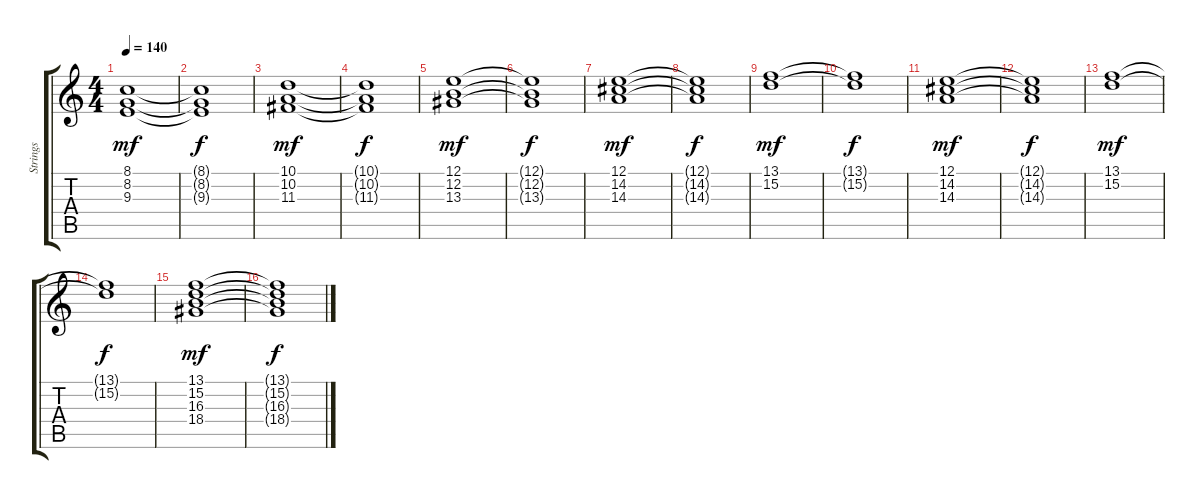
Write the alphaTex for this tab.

\track ("Strings" "Strings") {instrument stringensemble1}
\staff {score tabs}
\tuning (E4 B3 G3 D3 A2 E2) {hide}
\ts (4 4)
\tempo 140
\clef g2
\ks c
(8.1 8.2 9.3).1{dy mf} |
(8.1{t} 8.2{t} 9.3{t}).1{dy f} |
(10.1 10.2 11.3).1{dy mf} |
(10.1{t} 10.2{t} 11.3{t}).1{dy f} |
(12.1 12.2 13.3).1{dy mf} |
(12.1{t} 12.2{t} 13.3{t}).1{dy f} |
(12.1 14.2 14.3).1{dy mf} |
(12.1{t} 14.2{t} 14.3{t}).1{dy f} |
(13.1 15.2).1{dy mf} |
(13.1{t} 15.2{t}).1{dy f} |
(12.1 14.2 14.3).1{dy mf} |
(12.1{t} 14.2{t} 14.3{t}).1{dy f} |
(13.1 15.2).1{dy mf} |
(13.1{t} 15.2{t}).1{dy f} |
(13.1 15.2 16.3 18.4).1{dy mf} |
(13.1{t} 15.2{t} 16.3{t} 18.4{t}).1{dy f}
